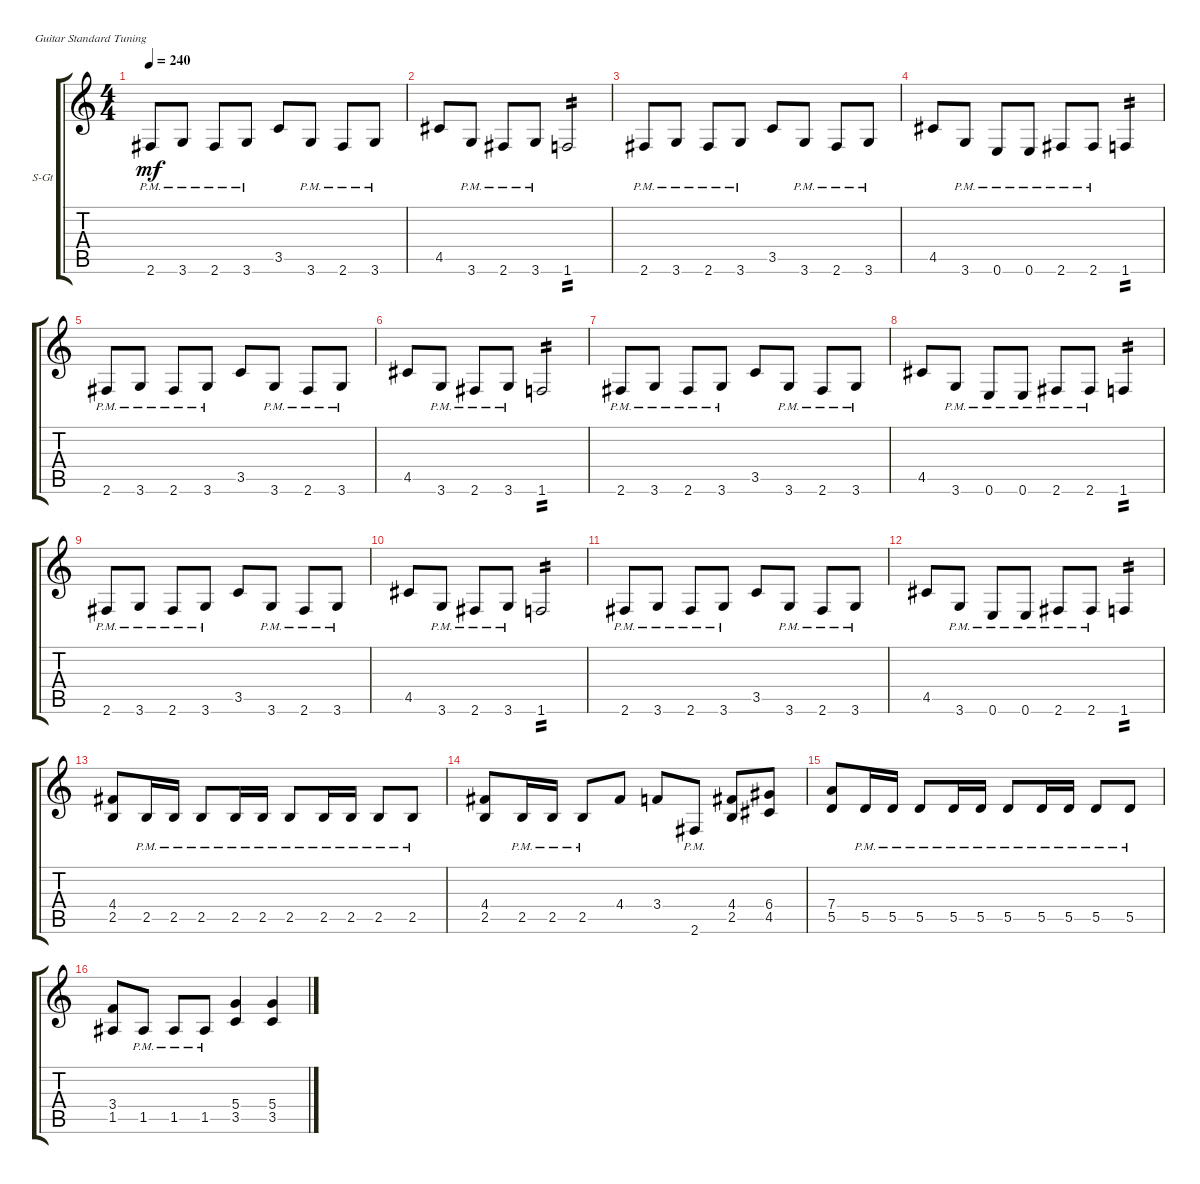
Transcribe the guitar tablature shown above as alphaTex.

\defaultSystemsLayout 4
\bracketExtendMode groupsimilarinstruments
\firstSystemTrackNameOrientation horizontal
\otherSystemsTrackNameOrientation horizontal
\track ("Steel Guitar" "S-Gt") {instrument acousticguitarsteel}
\staff {score tabs}
\tuning (E4 B3 G3 D3 A2 E2)
\ts (4 4)
\tempo 240
\clef g2
\ks c
2.6{pm}.8{dy mf} 3.6{pm}.8 2.6{pm}.8 3.6{pm}.8 3.5.8 3.6{pm}.8 2.6{pm}.8 3.6{pm}.8 |
4.5.8 3.6{pm}.8 2.6{pm}.8 3.6{pm}.8 1.6.2{tp 2} |
2.6{pm}.8 3.6{pm}.8 2.6{pm}.8 3.6{pm}.8 3.5.8 3.6{pm}.8 2.6{pm}.8 3.6{pm}.8 |
4.5.8 3.6{pm}.8 0.6{pm}.8 0.6{pm}.8 2.6{pm}.8 2.6{pm}.8 1.6.4{tp 2} |
2.6{pm}.8 3.6{pm}.8 2.6{pm}.8 3.6{pm}.8 3.5.8 3.6{pm}.8 2.6{pm}.8 3.6{pm}.8 |
4.5.8 3.6{pm}.8 2.6{pm}.8 3.6{pm}.8 1.6.2{tp 2} |
2.6{pm}.8 3.6{pm}.8 2.6{pm}.8 3.6{pm}.8 3.5.8 3.6{pm}.8 2.6{pm}.8 3.6{pm}.8 |
4.5.8 3.6{pm}.8 0.6{pm}.8 0.6{pm}.8 2.6{pm}.8 2.6{pm}.8 1.6.4{tp 2} |
2.6{pm}.8 3.6{pm}.8 2.6{pm}.8 3.6{pm}.8 3.5.8 3.6{pm}.8 2.6{pm}.8 3.6{pm}.8 |
4.5.8 3.6{pm}.8 2.6{pm}.8 3.6{pm}.8 1.6.2{tp 2} |
2.6{pm}.8 3.6{pm}.8 2.6{pm}.8 3.6{pm}.8 3.5.8 3.6{pm}.8 2.6{pm}.8 3.6{pm}.8 |
4.5.8 3.6{pm}.8 0.6{pm}.8 0.6{pm}.8 2.6{pm}.8 2.6{pm}.8 1.6.4{tp 2} |
(2.5 4.4).8 2.5{pm}.16 2.5{pm}.16 2.5{pm}.8 2.5{pm}.16 2.5{pm}.16 2.5{pm}.8 2.5{pm}.16 2.5{pm}.16 2.5{pm}.8 2.5{pm}.8 |
(2.5 4.4).8 2.5{pm}.16 2.5{pm}.16 2.5{pm}.8 4.4.8 3.4.8 2.6{pm}.8 (2.5 4.4).8 (4.5 6.4).8 |
(5.5 7.4).8 5.5{pm}.16 5.5{pm}.16 5.5{pm}.8 5.5{pm}.16 5.5{pm}.16 5.5{pm}.8 5.5{pm}.16 5.5{pm}.16 5.5{pm}.8 5.5{pm}.8 |
(1.5 3.4).8 1.5{pm}.8 1.5{pm}.8 1.5{pm}.8 (3.5 5.4).4 (3.5 5.4).4
